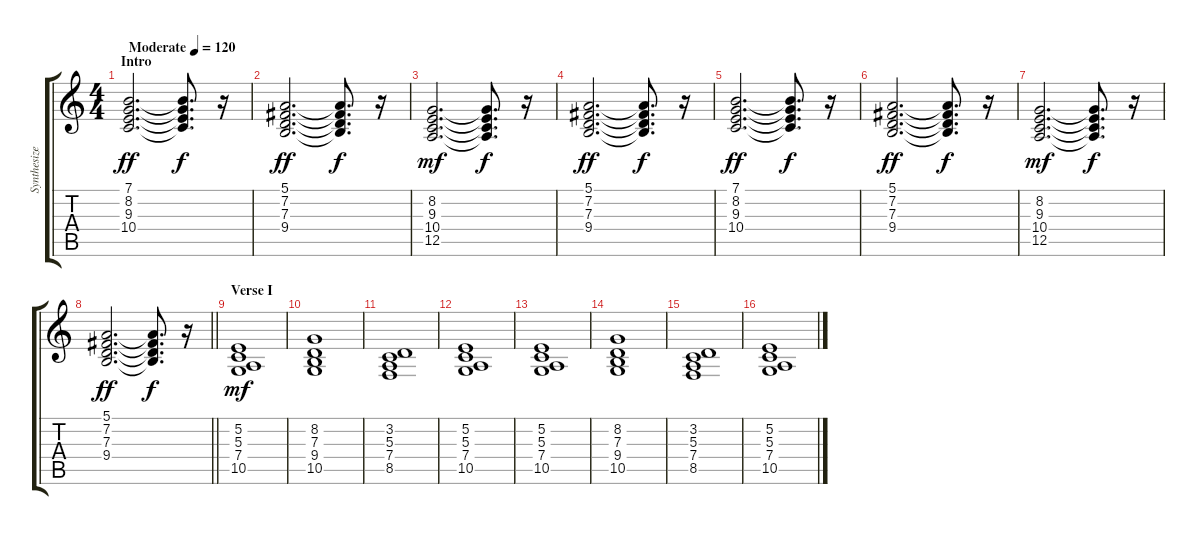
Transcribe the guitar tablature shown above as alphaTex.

\track ("Synthesizer" "Synthesize") {instrument pad1newage}
\staff {score tabs}
\tuning (E4 B3 G3 D3 A2 E2) {hide}
\ts (4 4)
\section ("" "Intro")
\tempo (120 "Moderate")
\clef g2
\ks c
(7.1 8.2 9.3 10.4).2{d dy ff instrument pad1newage} (7.1{t} 8.2{t} 9.3{t} 10.4{t}).8{d dy f} r.16 |
(5.1 7.2 7.3 9.4).2{d dy ff} (5.1{t} 7.2{t} 7.3{t} 9.4{t}).8{d dy f} r.16 |
(8.2 9.3 10.4 12.5).2{d dy mf} (8.2{t} 9.3{t} 10.4{t} 12.5{t}).8{d dy f} r.16 |
(5.1 7.2 7.3 9.4).2{d dy ff} (5.1{t} 7.2{t} 7.3{t} 9.4{t}).8{d dy f} r.16 |
(7.1 8.2 9.3 10.4).2{d dy ff} (7.1{t} 8.2{t} 9.3{t} 10.4{t}).8{d dy f} r.16 |
(5.1 7.2 7.3 9.4).2{d dy ff} (5.1{t} 7.2{t} 7.3{t} 9.4{t}).8{d dy f} r.16 |
(8.2 9.3 10.4 12.5).2{d dy mf} (8.2{t} 9.3{t} 10.4{t} 12.5{t}).8{d dy f} r.16 |
\barLineRight lightlight
(5.1 7.2 7.3 9.4).2{d dy ff} (5.1{t} 7.2{t} 7.3{t} 9.4{t}).8{d dy f} r.16 |
\section ("" "Verse I")
(5.2 5.3 7.4 10.5).1{dy mf} |
(8.2 7.3 9.4 10.5).1 |
(3.2 5.3 7.4 8.5).1 |
(5.2 5.3 7.4 10.5).1 |
(5.2 5.3 7.4 10.5).1 |
(8.2 7.3 9.4 10.5).1 |
(3.2 5.3 7.4 8.5).1 |
(5.2 5.3 7.4 10.5).1
